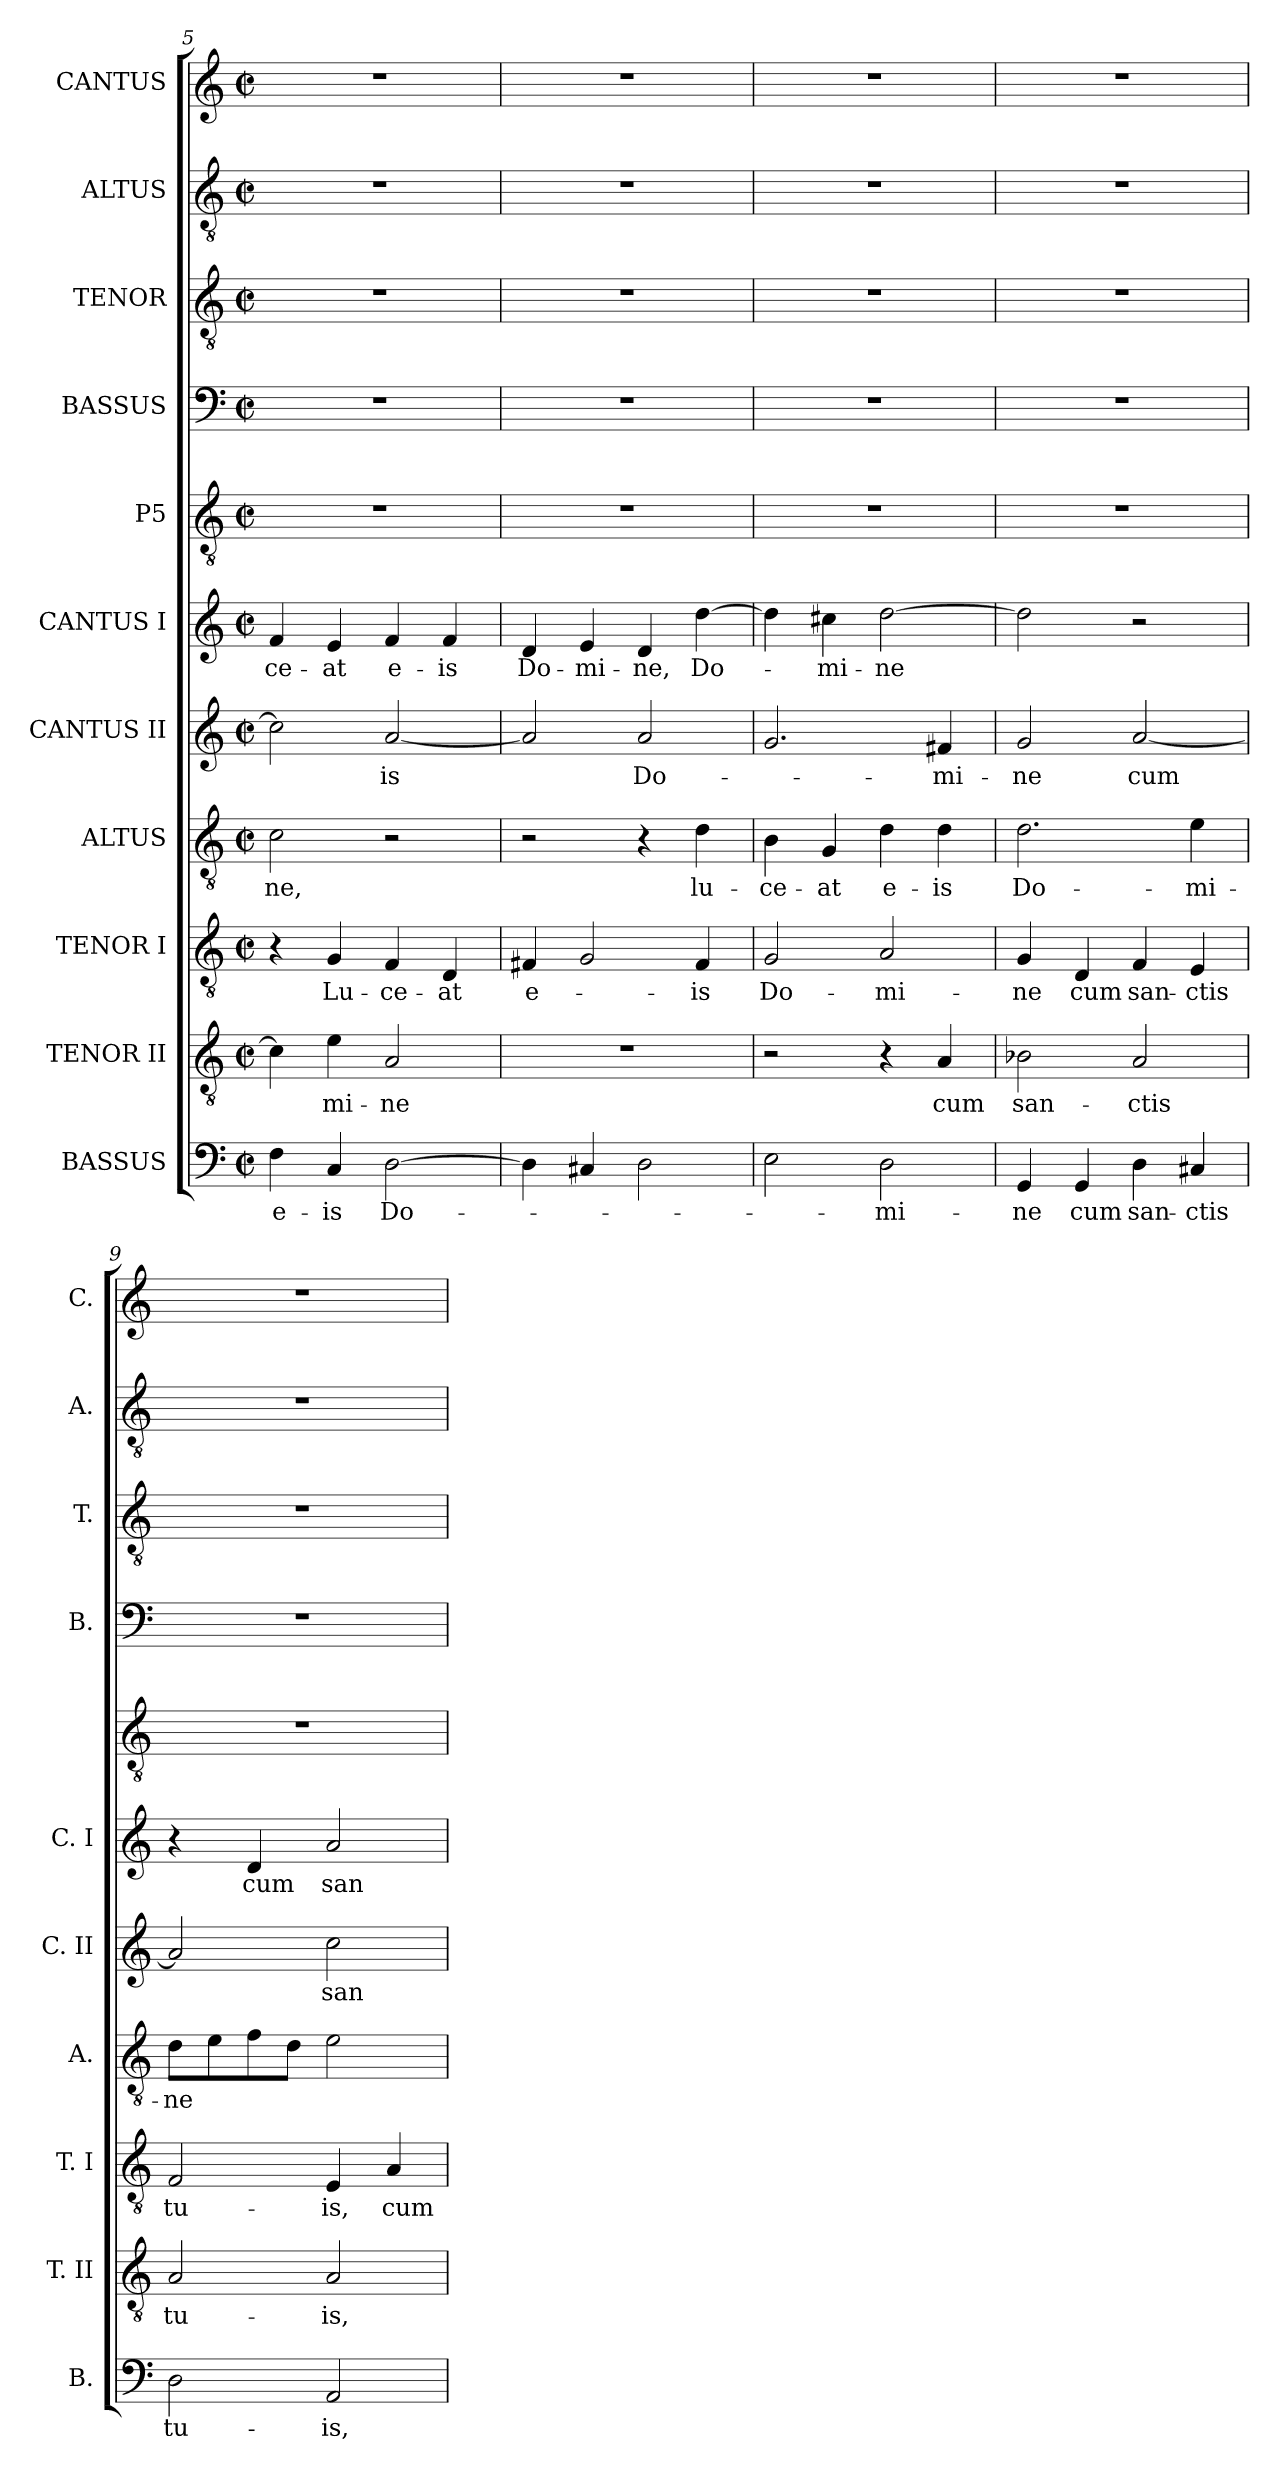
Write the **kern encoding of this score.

**kern	**text	**kern	**text	**kern	**text	**kern	**text	**kern	**text	**kern	**text	**kern	**kern	**kern	**kern	**kern
*part11	*part11	*part10	*part10	*part9	*part9	*part8	*part8	*part7	*part7	*part6	*part6	*part5	*part4	*part3	*part2	*part1
*staff11	*staff11	*staff10	*staff10	*staff9	*staff9	*staff8	*staff8	*staff7	*staff7	*staff6	*staff6	*staff5	*staff4	*staff3	*staff2	*staff1
*I"BASSUS	*	*I"TENOR II	*	*I"TENOR I	*	*I"ALTUS	*	*I"CANTUS II	*	*I"CANTUS I	*	*I"P5	*I"BASSUS	*I"TENOR	*I"ALTUS	*I"CANTUS
*I'B.	*	*I'T. II	*	*I'T. I	*	*I'A.	*	*I'C. II	*	*I'C. I	*	*	*I'B.	*I'T.	*I'A.	*I'C.
*clefF4	*	*clefGv2	*	*clefGv2	*	*clefGv2	*	*clefG2	*	*clefG2	*	*clefGv2	*clefF4	*clefGv2	*clefGv2	*clefG2
*	*	*ITrd7c12	*	*ITrd7c12	*	*ITrd7c12	*	*	*	*	*	*ITrd7c12	*	*ITrd7c12	*ITrd7c12	*
*k[]	*	*k[]	*	*k[]	*	*k[]	*	*k[]	*	*k[]	*	*k[]	*k[]	*k[]	*k[]	*k[]
*a:	*	*a:	*	*a:	*	*a:	*	*a:	*	*a:	*	*a:	*a:	*a:	*a:	*a:
*M2/2	*	*M2/2	*	*M2/2	*	*M2/2	*	*M2/2	*	*M2/2	*	*M2/2	*M2/2	*M2/2	*M2/2	*M2/2
*met(c|)	*	*met(c|)	*	*met(c|)	*	*met(c|)	*	*met(c|)	*	*met(c|)	*	*met(c|)	*met(c|)	*met(c|)	*met(c|)	*met(c|)
=5	=5	=5	=5	=5	=5	=5	=5	=5	=5	=5	=5	=5	=5	=5	=5	=5
!	!LO:LY:b:color=#000000	!	!	!	!	!	!	!	!	!	!	!	!	!	!	!
!	!	!	!	!	!	!	!LO:LY:b:color=#000000	!	!	!	!	!	!	!	!	!
!	!	!	!	!	!	!	!	!	!	!	!LO:LY:b:color=#000000	!	!	!	!	!
4Fi\	e-	4Ci\]	.	4r	.	2Ci\	-ne,	2cci\]	.	4fi/	-ce-	1r	1r	1r	1r	1r
!	!LO:LY:b:color=#000000	!	!	!	!	!	!	!	!	!	!	!	!	!	!	!
!	!	!	!LO:LY:b:color=#000000	!	!	!	!	!	!	!	!	!	!	!	!	!
!	!	!	!	!	!LO:LY:b:color=#000000	!	!	!	!	!	!	!	!	!	!	!
!	!	!	!	!	!	!	!	!	!	!	!LO:LY:b:color=#000000	!	!	!	!	!
4Ci/	-is	4Ei\	-mi-	4GGi/	Lu-	.	.	.	.	4ei/	-at	.	.	.	.	.
!	!LO:LY:b:color=#000000	!	!	!	!	!	!	!	!	!	!	!	!	!	!	!
!	!	!	!LO:LY:b:color=#000000	!	!	!	!	!	!	!	!	!	!	!	!	!
!	!	!	!	!	!LO:LY:b:color=#000000	!	!	!	!	!	!	!	!	!	!	!
!	!	!	!	!	!	!	!	!	!LO:LY:b:color=#000000	!	!	!	!	!	!	!
!	!	!	!	!	!	!	!	!	!	!	!LO:LY:b:color=#000000	!	!	!	!	!
[2Di\	Do-	2AAi/	-ne	4FFi/	-ce-	2r	.	[2ai/	-is	4fi/	e-	.	.	.	.	.
!	!	!	!	!	!LO:LY:b:color=#000000	!	!	!	!	!	!	!	!	!	!	!
!	!	!	!	!	!	!	!	!	!	!	!LO:LY:b:color=#000000	!	!	!	!	!
.	.	.	.	4DDi/	-at	.	.	.	.	4fi/	-is	.	.	.	.	.
=6	=6	=6	=6	=6	=6	=6	=6	=6	=6	=6	=6	=6	=6	=6	=6	=6
!	!	!	!	!	!LO:LY:b:color=#000000	!	!	!	!	!	!	!	!	!	!	!
!	!	!	!	!	!	!	!	!	!	!	!LO:LY:b:color=#000000	!	!	!	!	!
4Di\]	.	1r	.	4FF#Xi/	e-	2r	.	2ai/]	.	4di/	Do-	1r	1r	1r	1r	1r
!	!	!	!	!	!	!	!	!	!	!	!LO:LY:b:color=#000000	!	!	!	!	!
4C#Xi/	.	.	.	2GGi/	.	.	.	.	.	4ei/	-mi-	.	.	.	.	.
!	!	!	!	!	!	!	!	!	!LO:LY:b:color=#000000	!	!	!	!	!	!	!
!	!	!	!	!	!	!	!	!	!	!	!LO:LY:b:color=#000000	!	!	!	!	!
2Di\	.	.	.	.	.	4r	.	2ai/	Do-	4di/	-ne,	.	.	.	.	.
!	!	!	!	!	!LO:LY:b:color=#000000	!	!	!	!	!	!	!	!	!	!	!
!	!	!	!	!	!	!	!LO:LY:b:color=#000000	!	!	!	!	!	!	!	!	!
!	!	!	!	!	!	!	!	!	!	!	!LO:LY:b:color=#000000	!	!	!	!	!
.	.	.	.	4FF#i/	-is	4Di\	lu-	.	.	[4ddi\	Do-	.	.	.	.	.
!!LO:LB:g=z
=7	=7	=7	=7	=7	=7	=7	=7	=7	=7	=7	=7	=7	=7	=7	=7	=7
!	!	!	!	!	!LO:LY:b:color=#000000	!	!	!	!	!	!	!	!	!	!	!
!	!	!	!	!	!	!	!LO:LY:b:color=#000000	!	!	!	!	!	!	!	!	!
2Ei\	.	2r	.	2GGi/	Do-	4BBi\	-ce-	2.gi/	.	4ddi\]	.	1r	1r	1r	1r	1r
!	!	!	!	!	!	!	!LO:LY:b:color=#000000	!	!	!	!	!	!	!	!	!
!	!	!	!	!	!	!	!	!	!	!	!LO:LY:b:color=#000000	!	!	!	!	!
.	.	.	.	.	.	4GGi/	-at	.	.	4cc#Xi\	-mi-	.	.	.	.	.
!	!LO:LY:b:color=#000000	!	!	!	!	!	!	!	!	!	!	!	!	!	!	!
!	!	!	!	!	!LO:LY:b:color=#000000	!	!	!	!	!	!	!	!	!	!	!
!	!	!	!	!	!	!	!LO:LY:b:color=#000000	!	!	!	!	!	!	!	!	!
!	!	!	!	!	!	!	!	!	!	!	!LO:LY:b:color=#000000	!	!	!	!	!
2Di\	-mi-	4r	.	2AAi/	-mi-	4Di\	e-	.	.	[2ddi\	-ne	.	.	.	.	.
!	!	!	!LO:LY:b:color=#000000	!	!	!	!	!	!	!	!	!	!	!	!	!
!	!	!	!	!	!	!	!LO:LY:b:color=#000000	!	!	!	!	!	!	!	!	!
!	!	!	!	!	!	!	!	!	!LO:LY:b:color=#000000	!	!	!	!	!	!	!
.	.	4AAi/	cum	.	.	4Di\	-is	4f#Xi/	-mi-	.	.	.	.	.	.	.
=8	=8	=8	=8	=8	=8	=8	=8	=8	=8	=8	=8	=8	=8	=8	=8	=8
!	!LO:LY:b:color=#000000	!	!	!	!	!	!	!	!	!	!	!	!	!	!	!
!	!	!	!LO:LY:b:color=#000000	!	!	!	!	!	!	!	!	!	!	!	!	!
!	!	!	!	!	!LO:LY:b:color=#000000	!	!	!	!	!	!	!	!	!	!	!
!	!	!	!	!	!	!	!LO:LY:b:color=#000000	!	!	!	!	!	!	!	!	!
!	!	!	!	!	!	!	!	!	!LO:LY:b:color=#000000	!	!	!	!	!	!	!
4GGi/	-ne	2BB-Xi\	san-	4GGi/	-ne	2.Di\	Do-	2gi/	-ne	2ddi\]	.	1r	1r	1r	1r	1r
!	!LO:LY:b:color=#000000	!	!	!	!	!	!	!	!	!	!	!	!	!	!	!
!	!	!	!	!	!LO:LY:b:color=#000000	!	!	!	!	!	!	!	!	!	!	!
4GGi/	cum	.	.	4DDi/	cum	.	.	.	.	.	.	.	.	.	.	.
!	!LO:LY:b:color=#000000	!	!	!	!	!	!	!	!	!	!	!	!	!	!	!
!	!	!	!LO:LY:b:color=#000000	!	!	!	!	!	!	!	!	!	!	!	!	!
!	!	!	!	!	!LO:LY:b:color=#000000	!	!	!	!	!	!	!	!	!	!	!
!	!	!	!	!	!	!	!	!	!LO:LY:b:color=#000000	!	!	!	!	!	!	!
4Di\	san-	2AAi/	-ctis	4FFi/	san-	.	.	[2ai/	cum	2r	.	.	.	.	.	.
!	!LO:LY:b:color=#000000	!	!	!	!	!	!	!	!	!	!	!	!	!	!	!
!	!	!	!	!	!LO:LY:b:color=#000000	!	!	!	!	!	!	!	!	!	!	!
!	!	!	!	!	!	!	!LO:LY:b:color=#000000	!	!	!	!	!	!	!	!	!
4C#Xi/	-ctis	.	.	4EEi/	-ctis	4Ei\	-mi-	.	.	.	.	.	.	.	.	.
=9	=9	=9	=9	=9	=9	=9	=9	=9	=9	=9	=9	=9	=9	=9	=9	=9
!	!LO:LY:b:color=#000000	!	!	!	!	!	!	!	!	!	!	!	!	!	!	!
!	!	!	!LO:LY:b:color=#000000	!	!	!	!	!	!	!	!	!	!	!	!	!
!	!	!	!	!	!LO:LY:b:color=#000000	!	!	!	!	!	!	!	!	!	!	!
!	!	!	!	!	!	!	!LO:LY:b:color=#000000	!	!	!	!	!	!	!	!	!
2Di\	tu-	2AAi/	tu-	2FFi/	tu-	8Di\L	-ne	2ai/]	.	4r	.	1r	1r	1r	1r	1r
.	.	.	.	.	.	8Ei\	.	.	.	.	.	.	.	.	.	.
!	!	!	!	!	!	!	!	!	!	!	!LO:LY:b:color=#000000	!	!	!	!	!
.	.	.	.	.	.	8Fi\	.	.	.	4di/	cum	.	.	.	.	.
.	.	.	.	.	.	8Di\J	.	.	.	.	.	.	.	.	.	.
!	!LO:LY:b:color=#000000	!	!	!	!	!	!	!	!	!	!	!	!	!	!	!
!	!	!	!LO:LY:b:color=#000000	!	!	!	!	!	!	!	!	!	!	!	!	!
!	!	!	!	!	!LO:LY:b:color=#000000	!	!	!	!	!	!	!	!	!	!	!
!	!	!	!	!	!	!	!	!	!LO:LY:b:color=#000000	!	!	!	!	!	!	!
!	!	!	!	!	!	!	!	!	!	!	!LO:LY:b:color=#000000	!	!	!	!	!
2AAi/	-is,	2AAi/	-is,	4EEi/	-is,	2Ei\	.	2cci\	san-	2ai/	san-	.	.	.	.	.
!	!	!	!	!	!LO:LY:b:color=#000000	!	!	!	!	!	!	!	!	!	!	!
.	.	.	.	4AAi/	cum	.	.	.	.	.	.	.	.	.	.	.
=	=	=	=	=	=	=	=	=	=	=	=	=	=	=	=	=
*-	*-	*-	*-	*-	*-	*-	*-	*-	*-	*-	*-	*-	*-	*-	*-	*-
